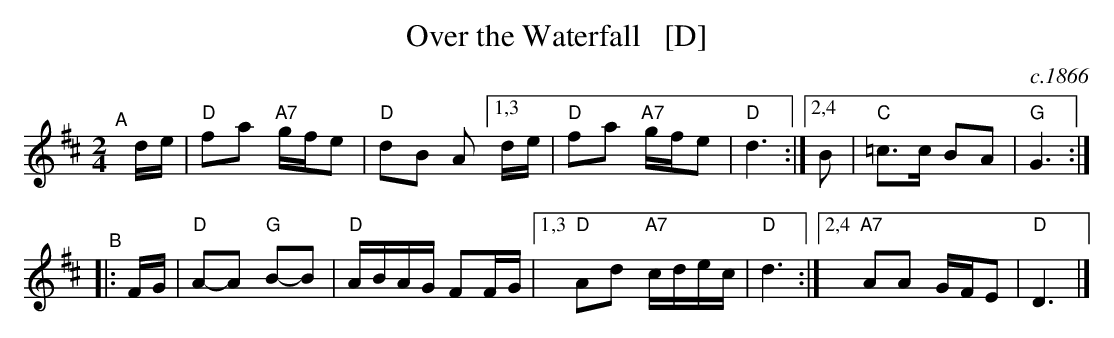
X:1
T: Over the Waterfall   [D]
M: 2/4
O: c.1866
L: 1/16
K: D
"^A"[|]\
de | "D"f2a2 "A7"gfe2 | "D"d2B2 A2 \
[1,3 de | "D"f2a2 "A7"gfe2 | "D"d6 :|\
[2,4 B2 | "C"=c3c B2A2 | "G"G6 :|
"^B"|:\
FG | "D"A2-A2 "G"B2-B2 | "D"ABAG F2FG |\
[1,3 "D"A2d2 "A7"cdec | "D"d6 :|\
[2,4 "A7"A2A2 GFE2 | "D"D6  |]
